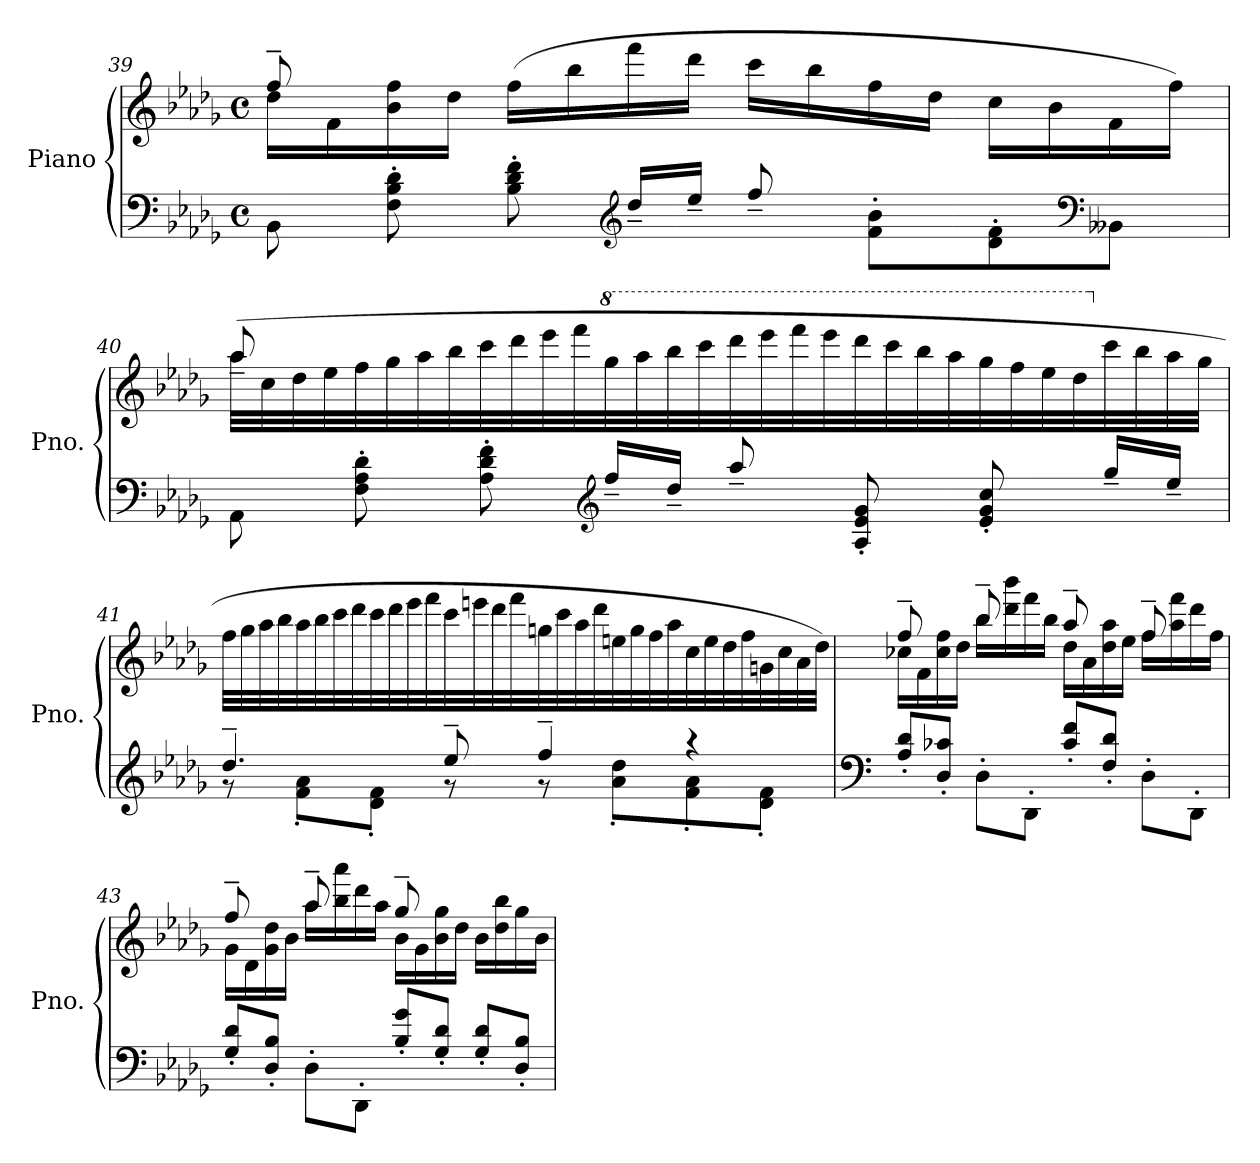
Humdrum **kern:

**kern	**kern
*part1	*part1
*staff2	*staff1
*I"Piano	*
*I'Pno.	*
*clefF4	*clefG2
*k[b-e-a-d-g-]	*k[b-e-a-d-g-]
*M4/4	*M4/4
*met(c)	*met(c)
=39	=39
*	*^
8BB-\	8ff~/	16dd-\LL
.	.	16f\
8F\' 8B-\' 8d-\'	8ryy	16b-\ 16ff\
.	.	16dd-\JJ
8B-\' 8d-\' 8f\'	(>16ff\LL	2.ryy
.	16bb-\	.
*clefG2	*	*
16dd-~/LL	16fff\	.
16ee-~/JJ	16ddd-\JJ	.
8ff~/	16ccc\LL	.
.	16bb-\	.
8f\' 8b-\'L	16ff\	.
.	16dd-\JJ	.
8d-\' 8f\'	16cc\LL	.
.	16b-\	.
*clefF4	*	*
8BB--X\J	16f\	.
.	16ff\JJ)	.
!!LO:LB:g=z	!!
=40	=40	=40
8AA-\	(>32aa-\LLL	8aa-~/
.	32cc\	.
.	32dd-\	.
.	32ee-\	.
8F\' 8A-\' 8d-\'	32ff\	2..ryy
.	32gg-\	.
.	32aa-\	.
.	32bb-\	.
8A-\' 8d-\' 8f\'	32ccc\	.
.	32ddd-\	.
.	32eee-\	.
.	32fff\	.
*clefG2	*	*
*	*8va	*
16ff~/LL	32ggg-\	.
.	32aaa-\	.
16dd-~/JJ	32bbb-\	.
.	32cccc\	.
8aa-~/	32dddd-\	.
.	32eeee-\	.
.	32ffff\	.
.	32eeee-\	.
8A-/' 8e-/' 8g-/'	32dddd-\	.
.	32cccc\	.
.	32bbb-\	.
.	32aaa-\	.
8e-/' 8g-/' 8cc/'	32ggg-\	.
.	32fff\	.
.	32eee-\	.
.	32ddd-\	.
*	*X8va	*
16gg-~/LL	32ccc\	.
.	32bb-\	.
16ee-~/JJ	32aa-\	.
.	32gg-\JJJ	.
*	*v	*v
!!LO:PB:g=z
=41	=41
*^	*
4.dd-~/	8r	32ff\LLL
.	.	32gg-\
.	.	32aa-\
.	.	32bb-\
.	8f\' 8a-\'L	32aa-\
.	.	32bb-\
.	.	32ccc\
.	.	32ddd-\
.	8d-\' 8f\'J	32ccc\
.	.	32ddd-\
.	.	32eee-\
.	.	32fff\
8ee-~/	8r	32ccc\
.	.	32eeen\
.	.	32ddd-\
.	.	32fff\
4ff~/	8r	32ggn\
.	.	32ccc\
.	.	32aa-\
.	.	32ddd-\
.	8a-\' 8dd-\'L	32een\
.	.	32gg\
.	.	32ff\
.	.	32aa-\
4r	8f\' 8a-\'	32cc\
.	.	32ee\
.	.	32dd-\
.	.	32ff\
.	8d-\' 8f\'J	32gn\
.	.	32cc\
.	.	32a-\
.	.	32dd-\JJJ)
*v	*v	*
!!LO:LB:g=z
=42	=42
*clefF4	*
*	*^
8A-/' 8d-/'L	8ff~/	16cc-X\LL
.	.	16f\
8D-/' 8c-X/'J	8ryy	16cc-\ 16ff\
.	.	16dd-\JJ
8D-'\L	8bb-~/	16bb-\LL
.	.	16ddd-\ 16bbb-\
8DD-'\J	8ryy	16fff\
.	.	16bb-\JJ
8c-/' 8f/'L	8aa-~/	16dd-\LL
.	.	16a-\
8F/' 8d-/'J	8ryy	16dd-\ 16aa-\
.	.	16ee-\JJ
8D-'\L	8ff~/	16ff\LL
.	.	16aa-\ 16fff\
8DD-'\J	8ryy	16ddd-\
.	.	16ff\JJ
=43	=43	=43
8G-/' 8d-/'L	8ff~/	16g-\LL
.	.	16d-\
8D-/' 8B-/'J	8ryy	16g-\ 16dd-\
.	.	16b-\JJ
8D-'\L	8aa-~/	16aa-\LL
.	.	16bb-\ 16aaa-\
8DD-'\J	8ryy	16ddd-\
.	.	16aa-\JJ
8B-/' 8g-/'L	8gg-~/	16b-\LL
.	.	16g-\
8G-/' 8d-/'J	8ryy	16b-\ 16gg-\
.	.	16dd-\JJ
8G-/' 8d-/'L	16b-\LL	4ryy
.	16dd-\ 16bb-\	.
8D-/' 8B-/'J	16gg-\	.
.	16b-\JJ	.
*	*v	*v
=	=
*-	*-
